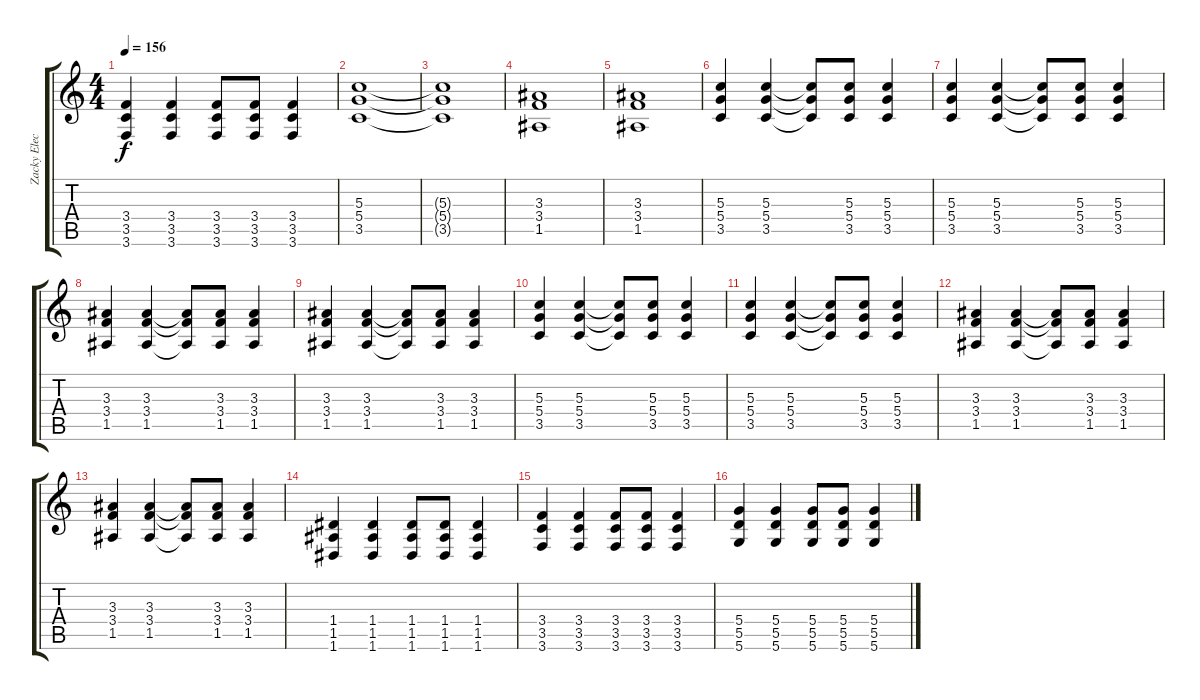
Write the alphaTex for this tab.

\track ("Zacky Electric" "Zacky Elec") {instrument distortionguitar}
\staff {score tabs}
\tuning (E4 B3 G3 D3 A2 D2) {hide}
\ts (4 4)
\tempo 156
\clef g2
\ks c
(3.4 3.5 3.6).4{dy f} (3.4 3.5 3.6).4 (3.4 3.5 3.6).8 (3.4 3.5 3.6).8 (3.4 3.5 3.6).4 |
(5.3 5.4 3.5).1{volume 10} |
(5.3{t} 5.4{t} 3.5{t}).1 |
(3.3 3.4 1.5).1 |
(3.3 3.4 1.5).1 |
(5.3 5.4 3.5).4 (5.3 5.4 3.5).4 (5.3{t} 5.4{t} 3.5{t}).8 (5.3 5.4 3.5).8 (5.3 5.4 3.5).4 |
(5.3 5.4 3.5).4 (5.3 5.4 3.5).4 (5.3{t} 5.4{t} 3.5{t}).8 (5.3 5.4 3.5).8 (5.3 5.4 3.5).4 |
(3.3 3.4 1.5).4 (3.3 3.4 1.5).4 (3.3{t} 3.4{t} 1.5{t}).8 (3.3 3.4 1.5).8 (3.3 3.4 1.5).4 |
(3.3 3.4 1.5).4 (3.3 3.4 1.5).4 (3.3{t} 3.4{t} 1.5{t}).8 (3.3 3.4 1.5).8 (3.3 3.4 1.5).4 |
(5.3 5.4 3.5).4 (5.3 5.4 3.5).4 (5.3{t} 5.4{t} 3.5{t}).8 (5.3 5.4 3.5).8 (5.3 5.4 3.5).4 |
(5.3 5.4 3.5).4 (5.3 5.4 3.5).4 (5.3{t} 5.4{t} 3.5{t}).8 (5.3 5.4 3.5).8 (5.3 5.4 3.5).4 |
(3.3 3.4 1.5).4 (3.3 3.4 1.5).4 (3.3{t} 3.4{t} 1.5{t}).8 (3.3 3.4 1.5).8 (3.3 3.4 1.5).4 |
(3.3 3.4 1.5).4 (3.3 3.4 1.5).4 (3.3{t} 3.4{t} 1.5{t}).8 (3.3 3.4 1.5).8 (3.3 3.4 1.5).4 |
(1.4 1.5 1.6).4 (1.4 1.5 1.6).4 (1.4 1.5 1.6).8 (1.4 1.5 1.6).8 (1.4 1.5 1.6).4 |
(3.4 3.5 3.6).4 (3.4 3.5 3.6).4 (3.4 3.5 3.6).8 (3.4 3.5 3.6).8 (3.4 3.5 3.6).4 |
(5.4 5.5 5.6).4 (5.4 5.5 5.6).4 (5.4 5.5 5.6).8 (5.4 5.5 5.6).8 (5.4 5.5 5.6).4
